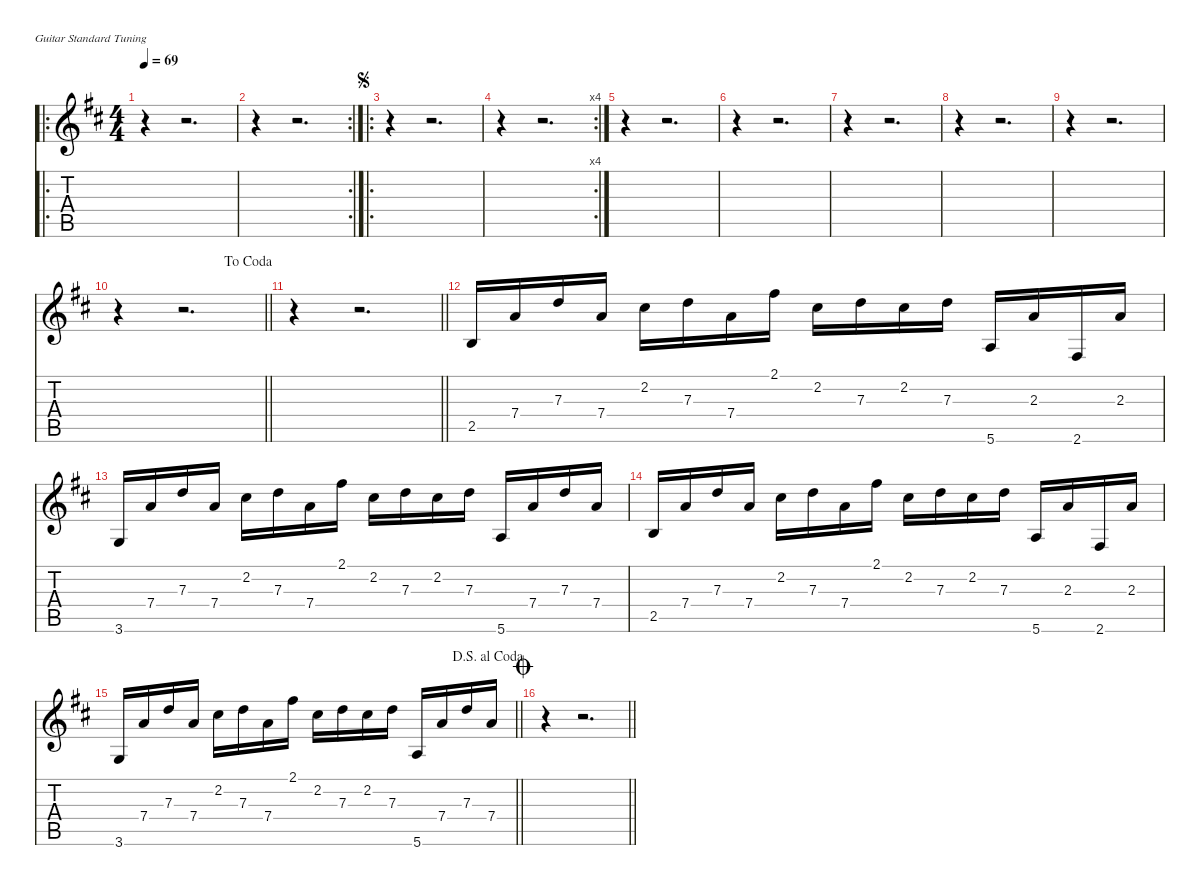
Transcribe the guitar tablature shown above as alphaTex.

\defaultSystemsLayout 4
\hideDynamics
\bracketExtendMode nobrackets
\singleTrackTrackNamePolicy hidden
\multiTrackTrackNamePolicy hidden
\firstSystemTrackNameMode fullname
\firstSystemTrackNameOrientation horizontal
\otherSystemsTrackNameOrientation horizontal
\track ("Guitar 2" "el.guit.") {instrument electricguitarclean}
\staff {score tabs}
\tuning (E4 B3 G3 D3 A2 E2)
\ro
\ts (4 4)
\beaming (8 2 2 2 2)
\tempo 69
\clef g2
\ks bminor
r.4{dy f instrument electricguitarclean beam Down} r.2{d beam Down} |
\rc 2
r.4{beam Down} r.2{d beam Down} |
\ro
\jump segno
r.4{beam Down} r.2{d beam Down} |
\rc 4
r.4{beam Down} r.2{d beam Down} |
r.4{beam Down} r.2{d beam Down} |
r.4{beam Down} r.2{d beam Down} |
r.4{beam Down} r.2{d beam Down} |
r.4{beam Down} r.2{d beam Down} |
r.4{beam Down} r.2{d beam Down} |
\jump dacoda
\barLineRight lightlight
r.4{beam Down} r.2{d beam Down} |
\barLineRight lightlight
r.4{beam Down} r.2{d beam Down} |
2.5{acc forcenatural}.16{instrument electricguitarjazz beam Up} 7.4{acc forcenatural}.16{beam Up} 7.3{acc forcenatural}.16{beam Up} 7.4{acc forcenatural}.16{beam Up} 2.2{acc #}.16{beam Down} 7.3{acc forcenatural}.16{beam Down} 7.4{acc forcenatural}.16{beam Down} 2.1{acc #}.16{beam Down} 2.2{acc #}.16{beam Down} 7.3{acc forcenatural}.16{beam Down} 2.2{acc #}.16{beam Down} 7.3{acc forcenatural}.16{beam Down} 5.6{acc forcenatural}.16{beam Up} 2.3{acc forcenatural}.16{beam Up} 2.6{acc #}.16{beam Up} 2.3{acc forcenatural}.16{beam Up} |
3.6{acc forcenatural}.16{beam Up} 7.4{acc forcenatural}.16{beam Up} 7.3{acc forcenatural}.16{beam Up} 7.4{acc forcenatural}.16{beam Up} 2.2{acc #}.16{beam Down} 7.3{acc forcenatural}.16{beam Down} 7.4{acc forcenatural}.16{beam Down} 2.1{acc #}.16{beam Down} 2.2{acc #}.16{beam Down} 7.3{acc forcenatural}.16{beam Down} 2.2{acc #}.16{beam Down} 7.3{acc forcenatural}.16{beam Down} 5.6{acc forcenatural}.16{beam Up} 7.4{acc forcenatural}.16{beam Up} 7.3{acc forcenatural}.16{beam Up} 7.4{acc forcenatural}.16{beam Up} |
2.5{acc forcenatural}.16{beam Up} 7.4{acc forcenatural}.16{beam Up} 7.3{acc forcenatural}.16{beam Up} 7.4{acc forcenatural}.16{beam Up} 2.2{acc #}.16{beam Down} 7.3{acc forcenatural}.16{beam Down} 7.4{acc forcenatural}.16{beam Down} 2.1{acc #}.16{beam Down} 2.2{acc #}.16{beam Down} 7.3{acc forcenatural}.16{beam Down} 2.2{acc #}.16{beam Down} 7.3{acc forcenatural}.16{beam Down} 5.6{acc forcenatural}.16{beam Up} 2.3{acc forcenatural}.16{beam Up} 2.6{acc #}.16{beam Up} 2.3{acc forcenatural}.16{beam Up} |
\jump dalsegnoalcoda
\barLineRight lightlight
3.6{acc forcenatural}.16{beam Up} 7.4{acc forcenatural}.16{beam Up} 7.3{acc forcenatural}.16{beam Up} 7.4{acc forcenatural}.16{beam Up} 2.2{acc #}.16{beam Down} 7.3{acc forcenatural}.16{beam Down} 7.4{acc forcenatural}.16{beam Down} 2.1{acc #}.16{beam Down} 2.2{acc #}.16{beam Down} 7.3{acc forcenatural}.16{beam Down} 2.2{acc #}.16{beam Down} 7.3{acc forcenatural}.16{beam Down} 5.6{acc forcenatural}.16{beam Up} 7.4{acc forcenatural}.16{beam Up} 7.3{acc forcenatural}.16{beam Up} 7.4{acc forcenatural}.16{beam Up} |
\jump coda
\barLineRight lightlight
r.4{beam Down} r.2{d beam Down}
